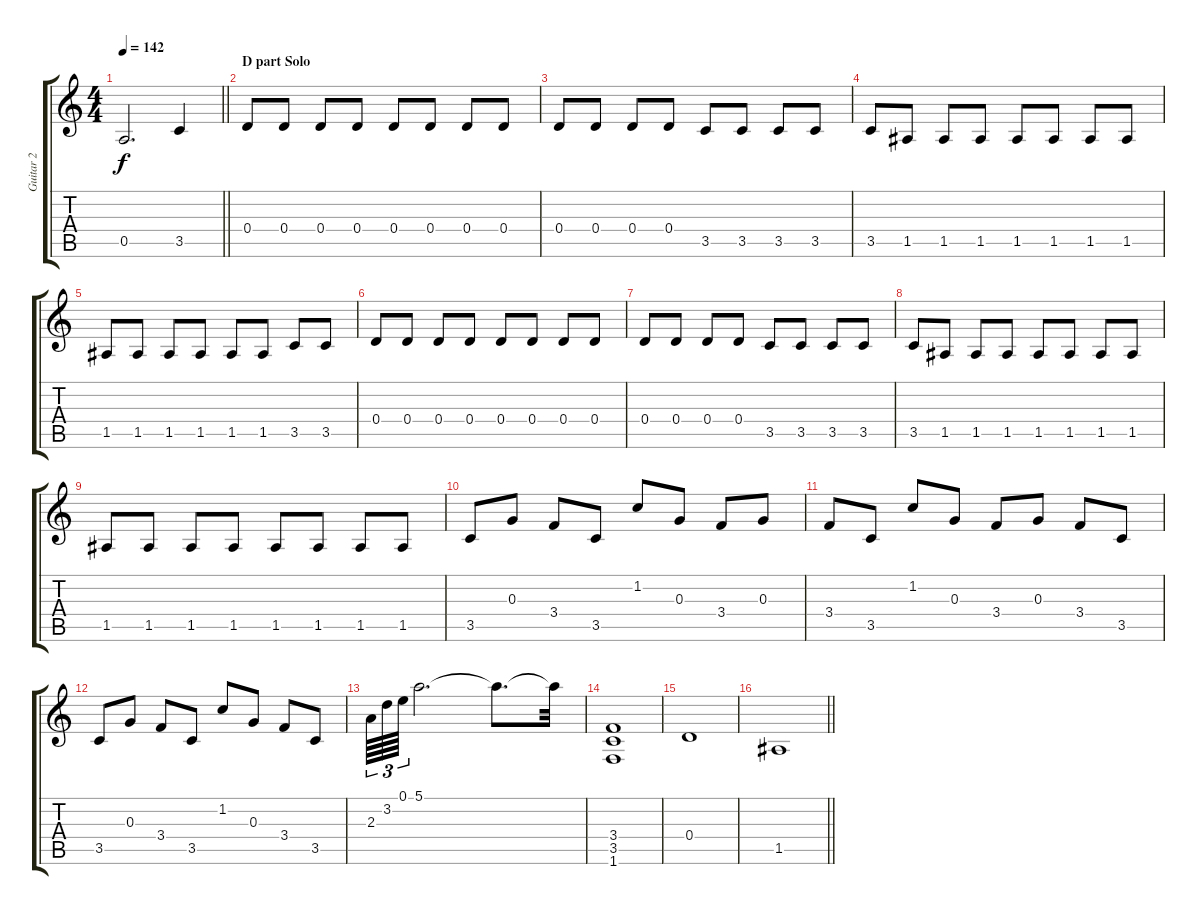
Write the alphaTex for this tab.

\track ("Guitar 2" "Guitar 2") {instrument distortionguitar}
\staff {score tabs}
\tuning (E4 B3 G3 D3 A2 E2) {hide}
\ts (4 4)
\tempo 142
\clef g2
\barLineRight lightlight
\ks c
0.5.2{d dy f instrument distortionguitar} 3.5.4 |
\section ("" "D part Solo")
0.4.8{instrument electricguitarmuted} 0.4.8 0.4.8 0.4.8 0.4.8 0.4.8 0.4.8 0.4.8 |
0.4.8 0.4.8 0.4.8 0.4.8 3.5.8 3.5.8 3.5.8 3.5.8 |
3.5.8 1.5.8 1.5.8 1.5.8 1.5.8 1.5.8 1.5.8 1.5.8 |
1.5.8 1.5.8 1.5.8 1.5.8 1.5.8 1.5.8 3.5.8 3.5.8 |
0.4.8 0.4.8 0.4.8 0.4.8 0.4.8 0.4.8 0.4.8 0.4.8 |
0.4.8 0.4.8 0.4.8 0.4.8 3.5.8 3.5.8 3.5.8 3.5.8 |
3.5.8 1.5.8 1.5.8 1.5.8 1.5.8 1.5.8 1.5.8 1.5.8 |
1.5.8 1.5.8 1.5.8 1.5.8 1.5.8 1.5.8 1.5.8 1.5.8 |
3.5.8{instrument electricguitarclean} 0.3.8 3.4.8 3.5.8 1.2.8 0.3.8 3.4.8 0.3.8 |
3.4.8 3.5.8 1.2.8 0.3.8 3.4.8 0.3.8 3.4.8 3.5.8 |
3.5.8 0.3.8 3.4.8 3.5.8 1.2.8 0.3.8 3.4.8 3.5.8 |
2.3.64{tu (3 2)} 3.2.64{tu (3 2)} 0.1.64{tu (3 2)} 5.1.2{d} 5.1{t}.8{d} 5.1{t}.32 |
(3.4 3.5 1.6).1{instrument distortionguitar} |
0.4.1 |
\barLineRight lightlight
1.5.1
